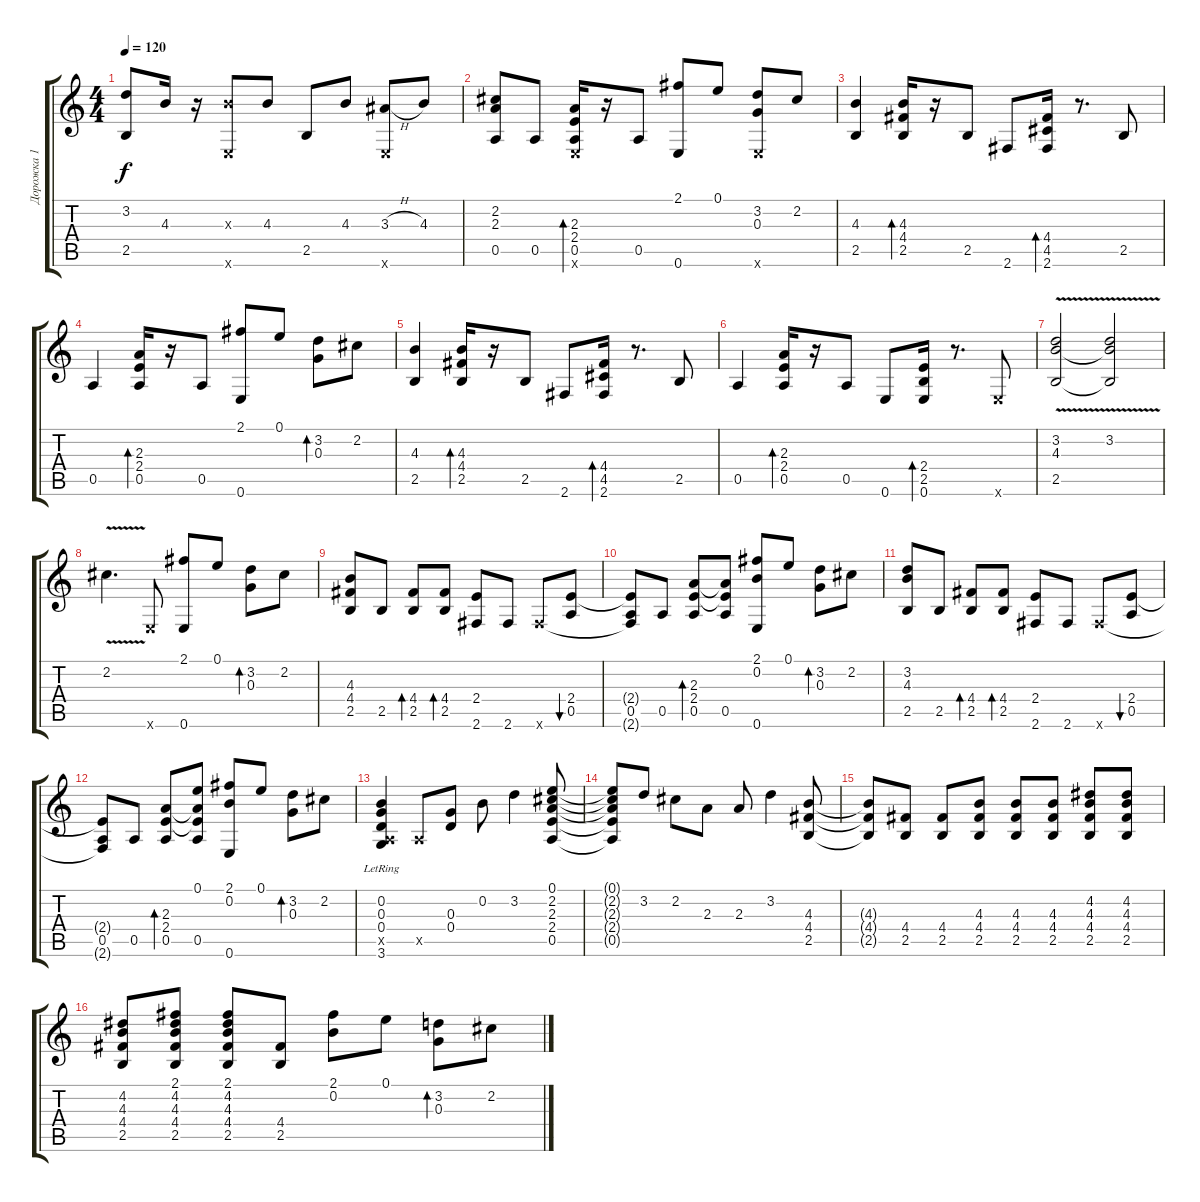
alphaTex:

\track ("Дорожка 1" "Дорожка 1") {instrument acousticguitarsteel}
\staff {score tabs}
\tuning (E4 B3 G3 D3 A2 E2) {hide}
\ts (4 4)
\tempo 120
\clef g2
\ks c
(3.2 2.5).8{dy f} 4.3.16 r.16 (4.3{x} 0.6{x}).8 4.3.8 2.5.8 4.3.8 (3.3{h} 0.6{x}).8 4.3.8 |
(2.2 2.3 0.5).8 0.5.8 (2.3 2.4 0.5 0.6{x}).16{bd 30} r.16 0.5.8 (2.1 0.6).8 0.1.8 (3.2 0.3 0.6{x}).8 2.2.8 |
(4.3 2.5).4 (4.3 4.4 2.5).16{bd 30} r.16 2.5.8 2.6.8 (4.4 4.5 2.6).16{bd 30} r.8{d} 2.5.8 |
0.5.4 (2.3 2.4 0.5).16{bd 30} r.16 0.5.8 (2.1 0.6).8 0.1.8 (3.2 0.3).8{bd 60} 2.2.8 |
(4.3 2.5).4 (4.3 4.4 2.5).16{bd 30} r.16 2.5.8 2.6.8 (4.4 4.5 2.6).16{bd 30} r.8{d} 2.5.8 |
0.5.4 (2.3 2.4 0.5).16{bd 30} r.16 0.5.8 0.6.8 (2.4 2.5 0.6).16{bd 30} r.8{d} 0.6{x}.8 |
(3.2{v} 4.3 2.5).2 (3.2{v} 4.3{t} 2.5{t}).2 |
2.2{v}.4{d} 0.6{x}.8 (2.1 0.6).8 0.1.8 (3.2 0.3).8{bd 30} 2.2.8 |
(4.3 4.4 2.5).8 2.5.8 (4.4 2.5).8{bd 30} (4.4 2.5).8{bd 30} (2.4 2.6).8 2.6.8 2.6{x}.8 (2.4 0.5).8{bu 30} |
(2.4{t} 0.5 2.6{t}).8 0.5.8 (2.3 2.4 0.5).8{bd 30} (2.3{t} 2.4{t} 0.5).8 (2.1 0.2 0.6).8 0.1.8 (3.2 0.3).8{bd 30} 2.2.8 |
(3.2 4.3 2.5).8 2.5.8 (4.4 2.5).8{bd 30} (4.4 2.5).8{bd 30} (2.4 2.6).8 2.6.8 2.6{x}.8 (2.4 0.5).8{bu 30} |
(2.4{t} 0.5 2.6{t}).8 0.5.8 (2.3 2.4 0.5).8{bd 30} (0.1 2.3{t} 2.4{t} 0.5).8 (2.1 0.2 0.6).8 0.1.8 (3.2 0.3).8{bd 30} 2.2.8 |
(0.2{lr} 0.3{lr} 0.4{lr} 0.5{x} 3.6{lr}).4 0.5{x}.8 (0.3 0.4).8 0.2.8 3.2.4 (0.1 2.2 2.3 2.4 0.5).8 |
(0.1{t} 2.2{t} 2.3{t} 2.4{t} 0.5{t}).8 3.2.8 2.2.8 2.3.8 2.3.8 3.2.4 (4.3 4.4 2.5).8 |
(4.3{t} 4.4{t} 2.5{t}).8 (4.4 2.5).8 (4.4 2.5).8 (4.3 4.4 2.5).8 (4.3 4.4 2.5).8 (4.3 4.4 2.5).8 (4.2 4.3 4.4 2.5).8 (4.2 4.3 4.4 2.5).8 |
(4.2 4.3 4.4 2.5).8 (2.1 4.2 4.3 4.4 2.5).8 (2.1 4.2 4.3 4.4 2.5).8 (4.4 2.5).8 (2.1 0.2).8 0.1.8 (3.2 0.3).8{bd 30} 2.2.8
